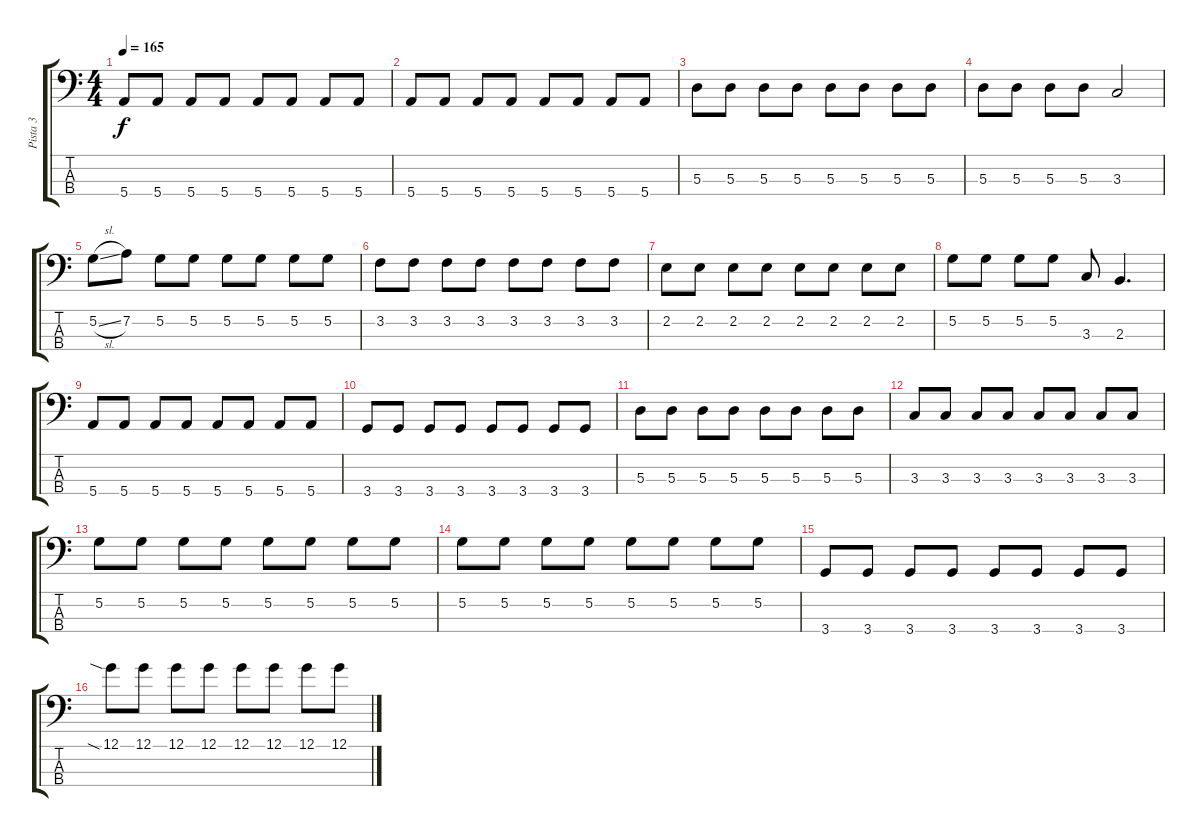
\track ("Pista 3" "Pista 3") {instrument electricbassfinger}
\staff {score tabs}
\tuning (G2 D2 A1 E1) {hide}
\ts (4 4)
\tempo 165
\clef f4
\ks c
5.4.8{dy f} 5.4.8 5.4.8 5.4.8 5.4.8 5.4.8 5.4.8 5.4.8 |
5.4.8 5.4.8 5.4.8 5.4.8 5.4.8 5.4.8 5.4.8 5.4.8 |
5.3.8 5.3.8 5.3.8 5.3.8 5.3.8 5.3.8 5.3.8 5.3.8 |
5.3.8 5.3.8 5.3.8 5.3.8 3.3.2 |
5.2{sl}.8 7.2.8 5.2.8 5.2.8 5.2.8 5.2.8 5.2.8 5.2.8 |
3.2.8 3.2.8 3.2.8 3.2.8 3.2.8 3.2.8 3.2.8 3.2.8 |
2.2.8 2.2.8 2.2.8 2.2.8 2.2.8 2.2.8 2.2.8 2.2.8 |
5.2.8 5.2.8 5.2.8 5.2.8 3.3.8 2.3.4{d} |
5.4.8 5.4.8 5.4.8 5.4.8 5.4.8 5.4.8 5.4.8 5.4.8 |
3.4.8 3.4.8 3.4.8 3.4.8 3.4.8 3.4.8 3.4.8 3.4.8 |
5.3.8 5.3.8 5.3.8 5.3.8 5.3.8 5.3.8 5.3.8 5.3.8 |
3.3.8 3.3.8 3.3.8 3.3.8 3.3.8 3.3.8 3.3.8 3.3.8 |
5.2.8 5.2.8 5.2.8 5.2.8 5.2.8 5.2.8 5.2.8 5.2.8 |
5.2.8 5.2.8 5.2.8 5.2.8 5.2.8 5.2.8 5.2.8 5.2.8 |
3.4.8 3.4.8 3.4.8 3.4.8 3.4.8 3.4.8 3.4.8 3.4.8 |
12.1{sia}.8 12.1.8 12.1.8 12.1.8 12.1.8 12.1.8 12.1.8 12.1.8
